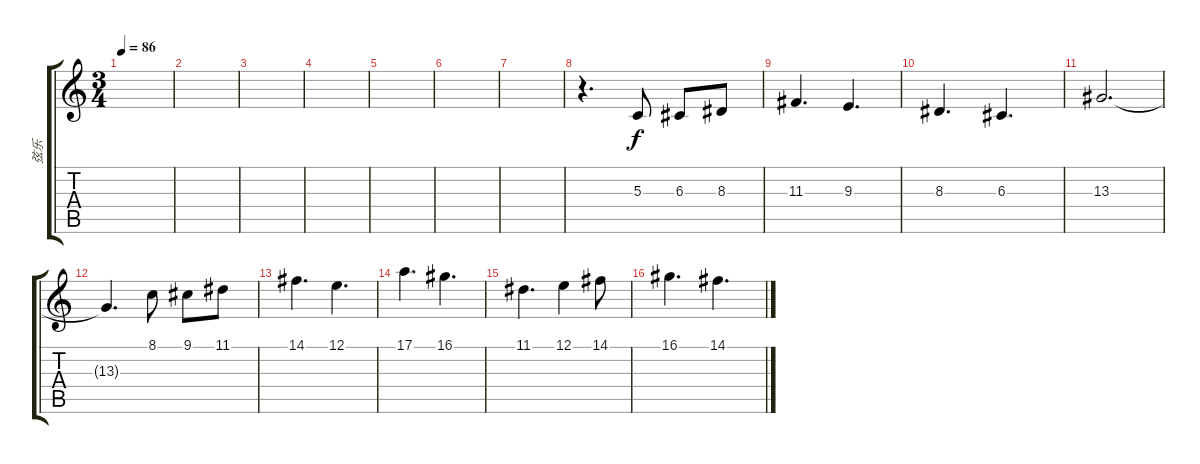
\track ("弦乐" "弦乐") {instrument tremolostrings}
\staff {score tabs}
\tuning (E4 B3 G3 D3 A2 E2) {hide}
\ts (3 4)
\tempo 86
\clef g2
\ks c
|
|
|
|
|
|
|
r.4{d} 5.3.8 6.3.8 8.3.8 |
11.3.4{d} 9.3.4{d} |
8.3.4{d} 6.3.4{d} |
13.3.2{d} |
13.3{t}.4{d} 8.1.8 9.1.8 11.1.8 |
14.1.4{d} 12.1.4{d} |
17.1.4{d} 16.1.4{d} |
11.1.4{d} 12.1.4 14.1.8 |
16.1.4{d} 14.1.4{d}
